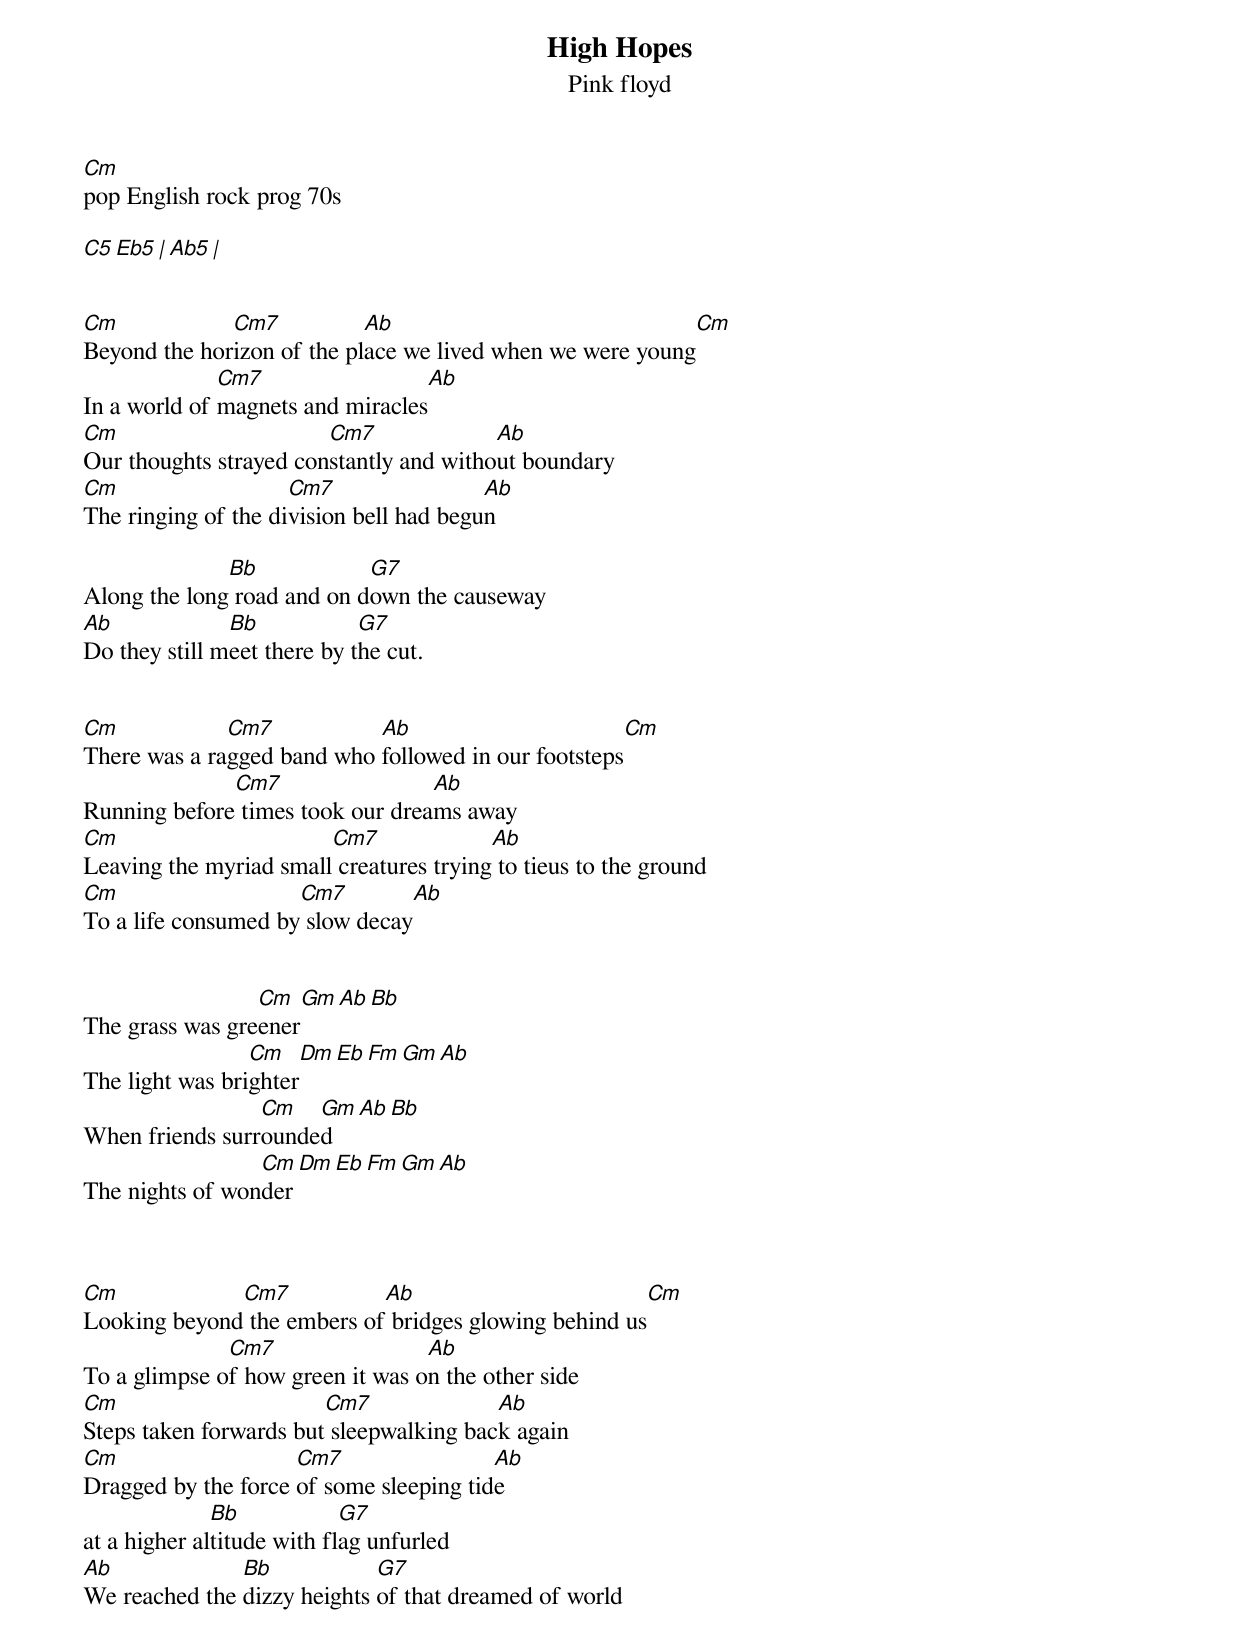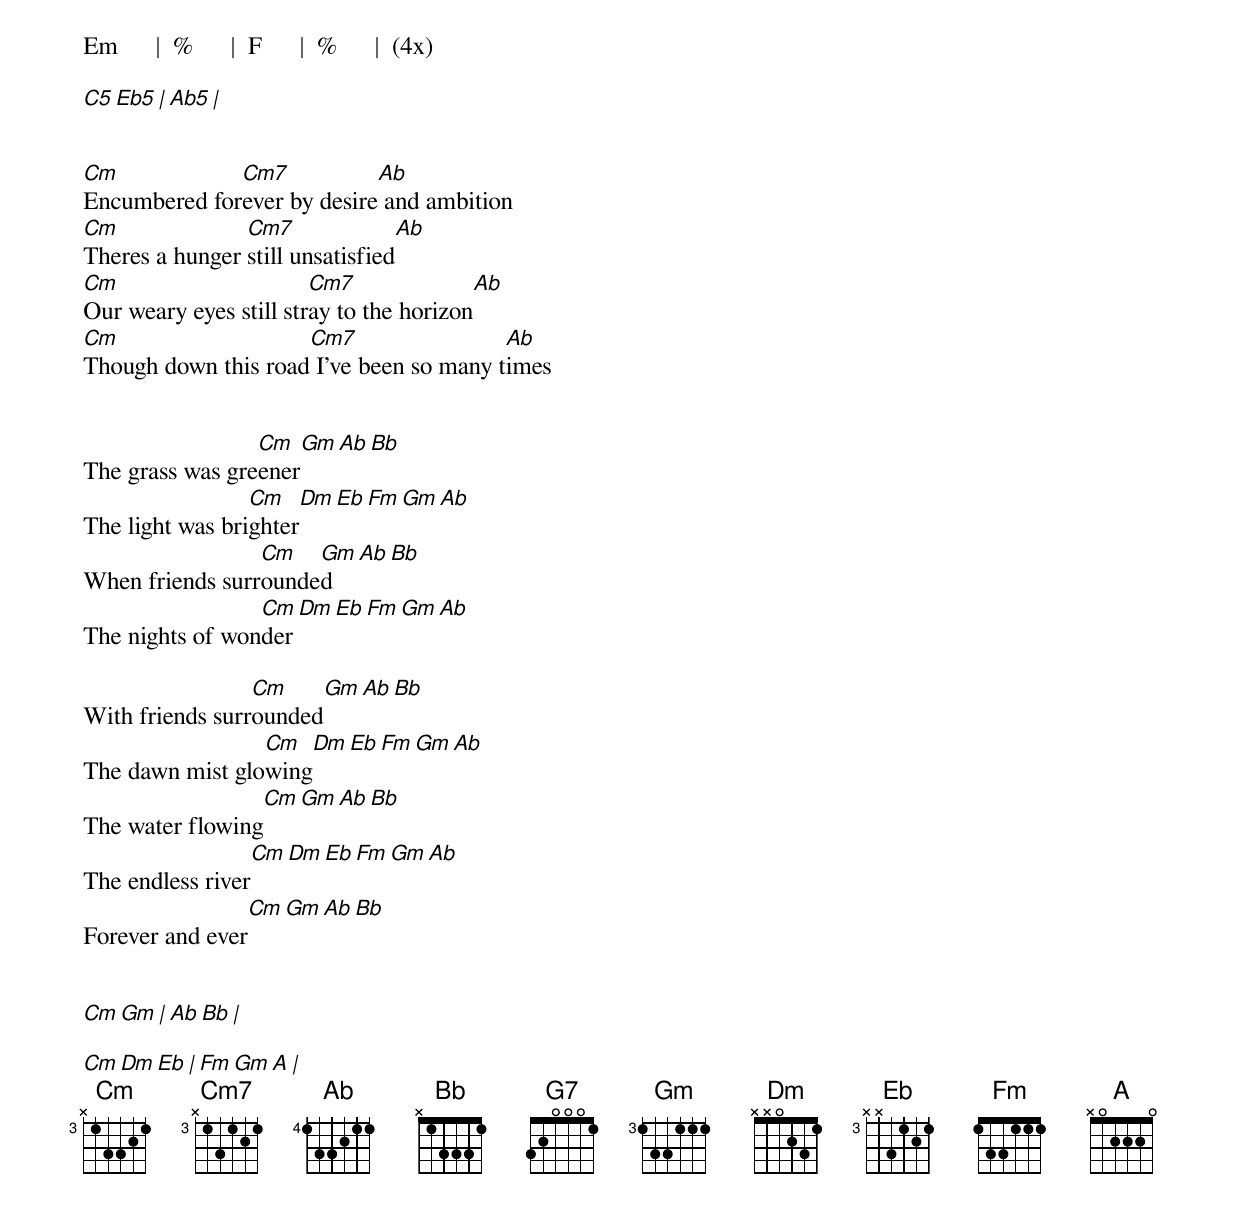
High Hopes
Pink floyd
Cm
pop English rock prog 70s

C5     Eb5   |   Ab5       |


Cm            Cm7           Ab                              Cm
Beyond the horizon of the place we lived when we were young
              Cm7                 Ab
In a world of magnets and miracles
Cm                      Cm7              Ab
Our thoughts strayed constantly and without boundary
Cm                   Cm7                 Ab
The ringing of the division bell had begun

              Bb            G7
Along the long road and on down the causeway
Ab             Bb            G7
Do they still meet there by the cut.


Cm            Cm7           Ab                              Cm
There was a ragged band who followed in our footsteps
              Cm7                 Ab
Running before times took our dreams away
Cm                      Cm7              Ab
Leaving the myriad small creatures trying to tieus to the ground
Cm                   Cm7                 Ab
To a life consumed by slow decay


                 Cm    Gm   Ab   Bb
The grass was greener
                 Cm    Dm Eb   Fm   Gm Ab
The light was brighter
                 Cm   Gm   Ab   Bb
When friends surrounded
                 Cm    Dm Eb   Fm   Gm Ab
The nights of wonder



Cm            Cm7           Ab                              Cm
Looking beyond the embers of bridges glowing behind us
              Cm7                 Ab
To a glimpse of how green it was on the other side
Cm                      Cm7              Ab
Steps taken forwards but sleepwalking back again
Cm                   Cm7                 Ab
Dragged by the force of some sleeping tide
              Bb            G7
at a higher altitude with flag unfurled
Ab             Bb            G7
We reached the dizzy heights of that dreamed of world

Em      |  %      |  F      |  %      |  (4x)

C5     Eb5   |   Ab5       |


Cm            Cm7           Ab
Encumbered forever by desire and ambition
Cm              Cm7                 Ab
Theres a hunger still unsatisfied
Cm                      Cm7              Ab
Our weary eyes still stray to the horizon
Cm                   Cm7                 Ab
Though down this road I've been so many times


                 Cm    Gm   Ab   Bb
The grass was greener
                 Cm    Dm Eb   Fm   Gm Ab
The light was brighter
                 Cm   Gm   Ab   Bb
When friends surrounded
                 Cm    Dm Eb   Fm   Gm Ab
The nights of wonder

                 Cm    Gm   Ab   Bb
With friends surrounded
                 Cm    Dm Eb    Fm   Gm Ab
The dawn mist glowing
                 Cm    Gm   Ab   Bb
The water flowing
                 Cm    Dm  Eb   Fm   Gm  Ab
The endless river
                 Cm    Gm  Ab   Bb
Forever and ever


Cm         Gm    | Ab        Bb     |

Cm     Dm  Eb    | Fm    Gm  A      |
